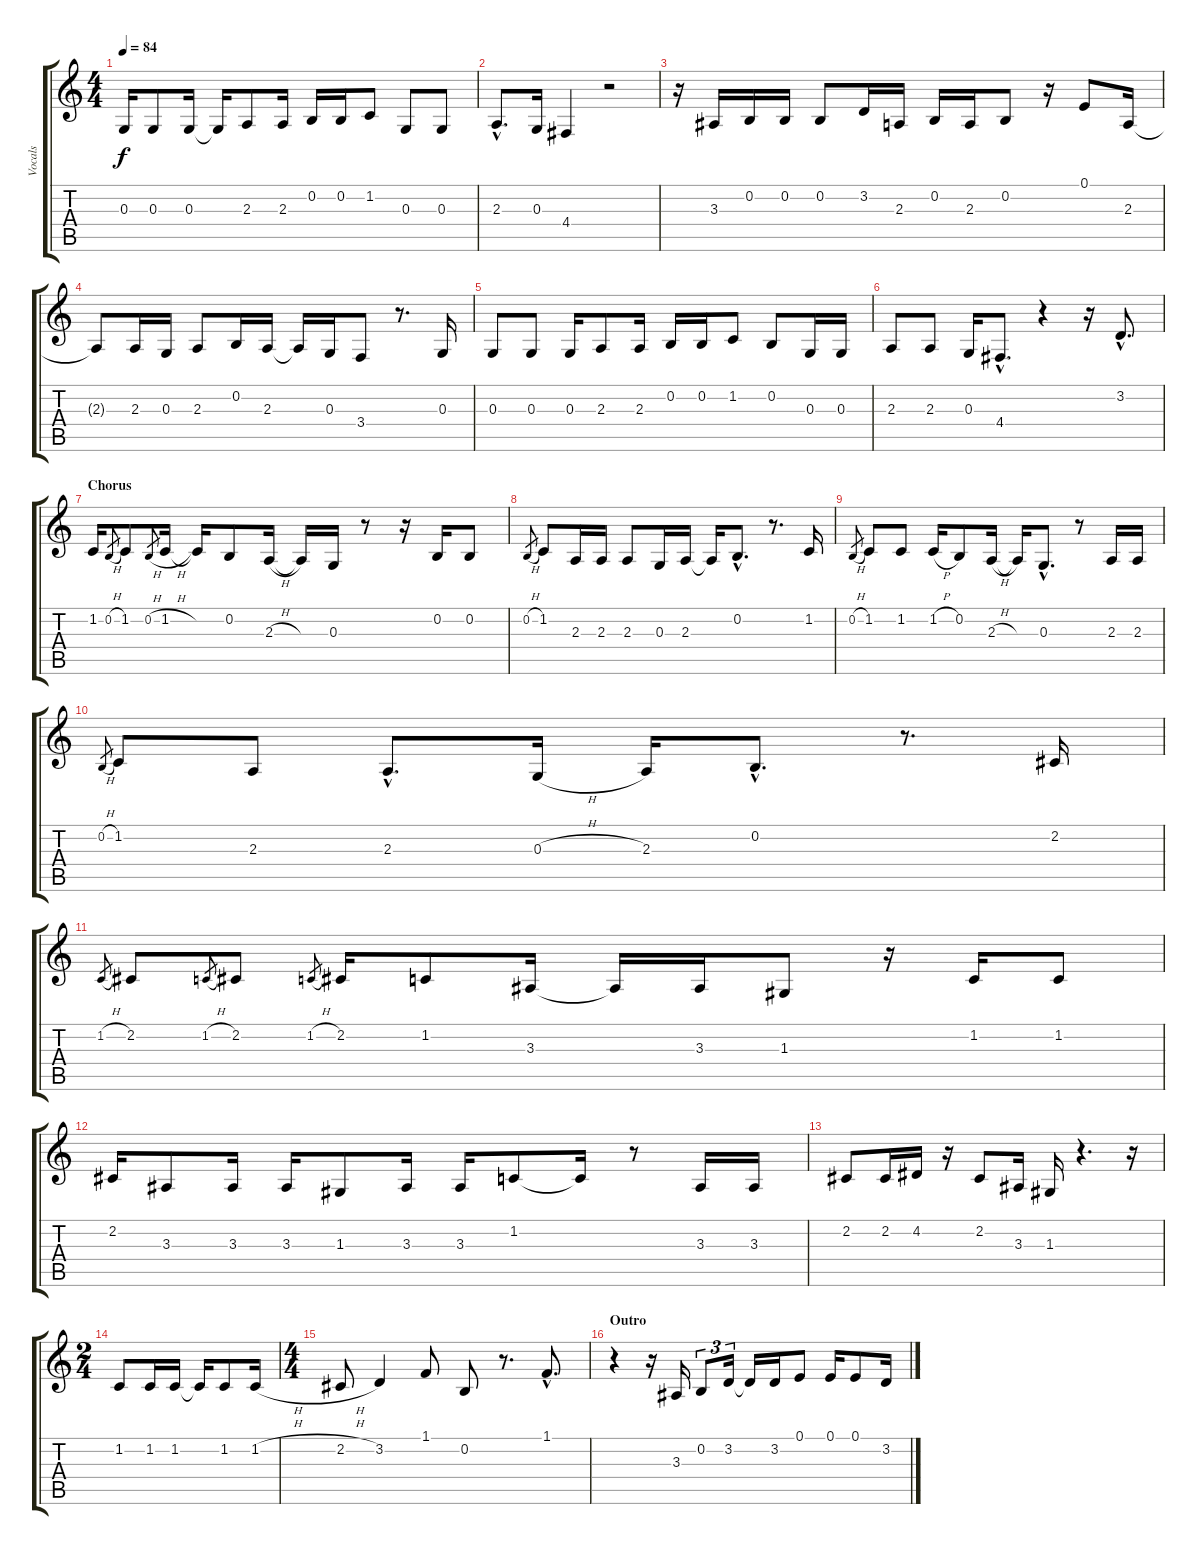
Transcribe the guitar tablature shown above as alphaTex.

\track ("Vocals" "Vocals") {instrument baritonesax}
\staff {score tabs}
\tuning (E4 B3 G3 D3 A2 E2) {hide}
\ts (4 4)
\tempo 84
\clef g2
\ks aminor
0.3.16{dy f} 0.3.8 0.3.16 0.3{t}.16 2.3.8 2.3.16 0.2.16 0.2.16 1.2.8 0.3.8 0.3.8 |
2.3{hac}.8{d} 0.3.16 4.4.4 r.2 |
r.16 3.3.16 0.2.16 0.2.16 0.2.8 3.2.16 2.3.16 0.2.16 2.3.16 0.2.8 r.16 0.1.8 2.3.16 |
2.3{t}.8 2.3.16 0.3.16 2.3.8 0.2.16 2.3.16 2.3{t}.16 0.3.16 3.4.8 r.8{d} 0.3.16 |
0.3.8 0.3.8 0.3.16 2.3.8 2.3.16 0.2.16 0.2.16 1.2.8 0.2.8 0.3.16 0.3.16 |
2.3.8 2.3.8 0.3.16 4.4{hac}.8{d} r.4 r.16 3.2{hac}.8{d} |
\section ("" "Chorus")
1.2.16 0.2{h}.8{gr} 1.2.8 0.2{h}.8{gr} 1.2{h}.16 1.2{t}.16 0.2.8 2.3{h}.16 2.3{t}.16 0.3.16 r.8 r.16 0.2.16 0.2.8 |
0.2{h}.8{gr} 1.2.8 2.3.16 2.3.16 2.3.8 0.3.16 2.3.16 2.3{t}.16 0.2{hac}.8{d} r.8{d} 1.2.16 |
0.2{h}.8{gr} 1.2.8 1.2.8 1.2{h}.16 0.2.8 2.3{h}.16 2.3{t}.16 0.3{hac}.8{d} r.8 2.3.16 2.3.16 |
0.2{h}.8{gr} 1.2.8 2.3.8 2.3{hac}.8{d} 0.3{h}.16 2.3.16 0.2{hac}.8{d} r.8{d} 2.2.16 |
1.2{h}.8{gr} 2.2.8 1.2{h}.8{gr} 2.2.8 1.2{h}.8{gr} 2.2.16 1.2.8 3.3.16 3.3{t}.16 3.3.16 1.3.8 r.16 1.2.16 1.2.8 |
2.2.16 3.3.8 3.3.16 3.3.16 1.3.8 3.3.16 3.3.16 1.2.8 1.2{t}.16 r.8 3.3.16 3.3.16 |
2.2.8 2.2.16 4.2.16 r.16 2.2.8 3.3.16 1.3.16 r.4{d} r.16 |
\ts (2 4)
1.2.8 1.2.16 1.2.16 1.2{t}.16 1.2.8 1.2{h}.16 |
\ts (4 4)
2.2{h}.8 3.2.4 1.1.8 0.2.8 r.8{d} 1.1{hac}.8{d} |
\section ("" "Outro")
r.4 r.16 3.3.16 0.2.8{tu (3 2)} 3.2.16{tu (3 2)} 3.2{t}.16 3.2.16 0.1.8 0.1.16 0.1.8 3.2.16
